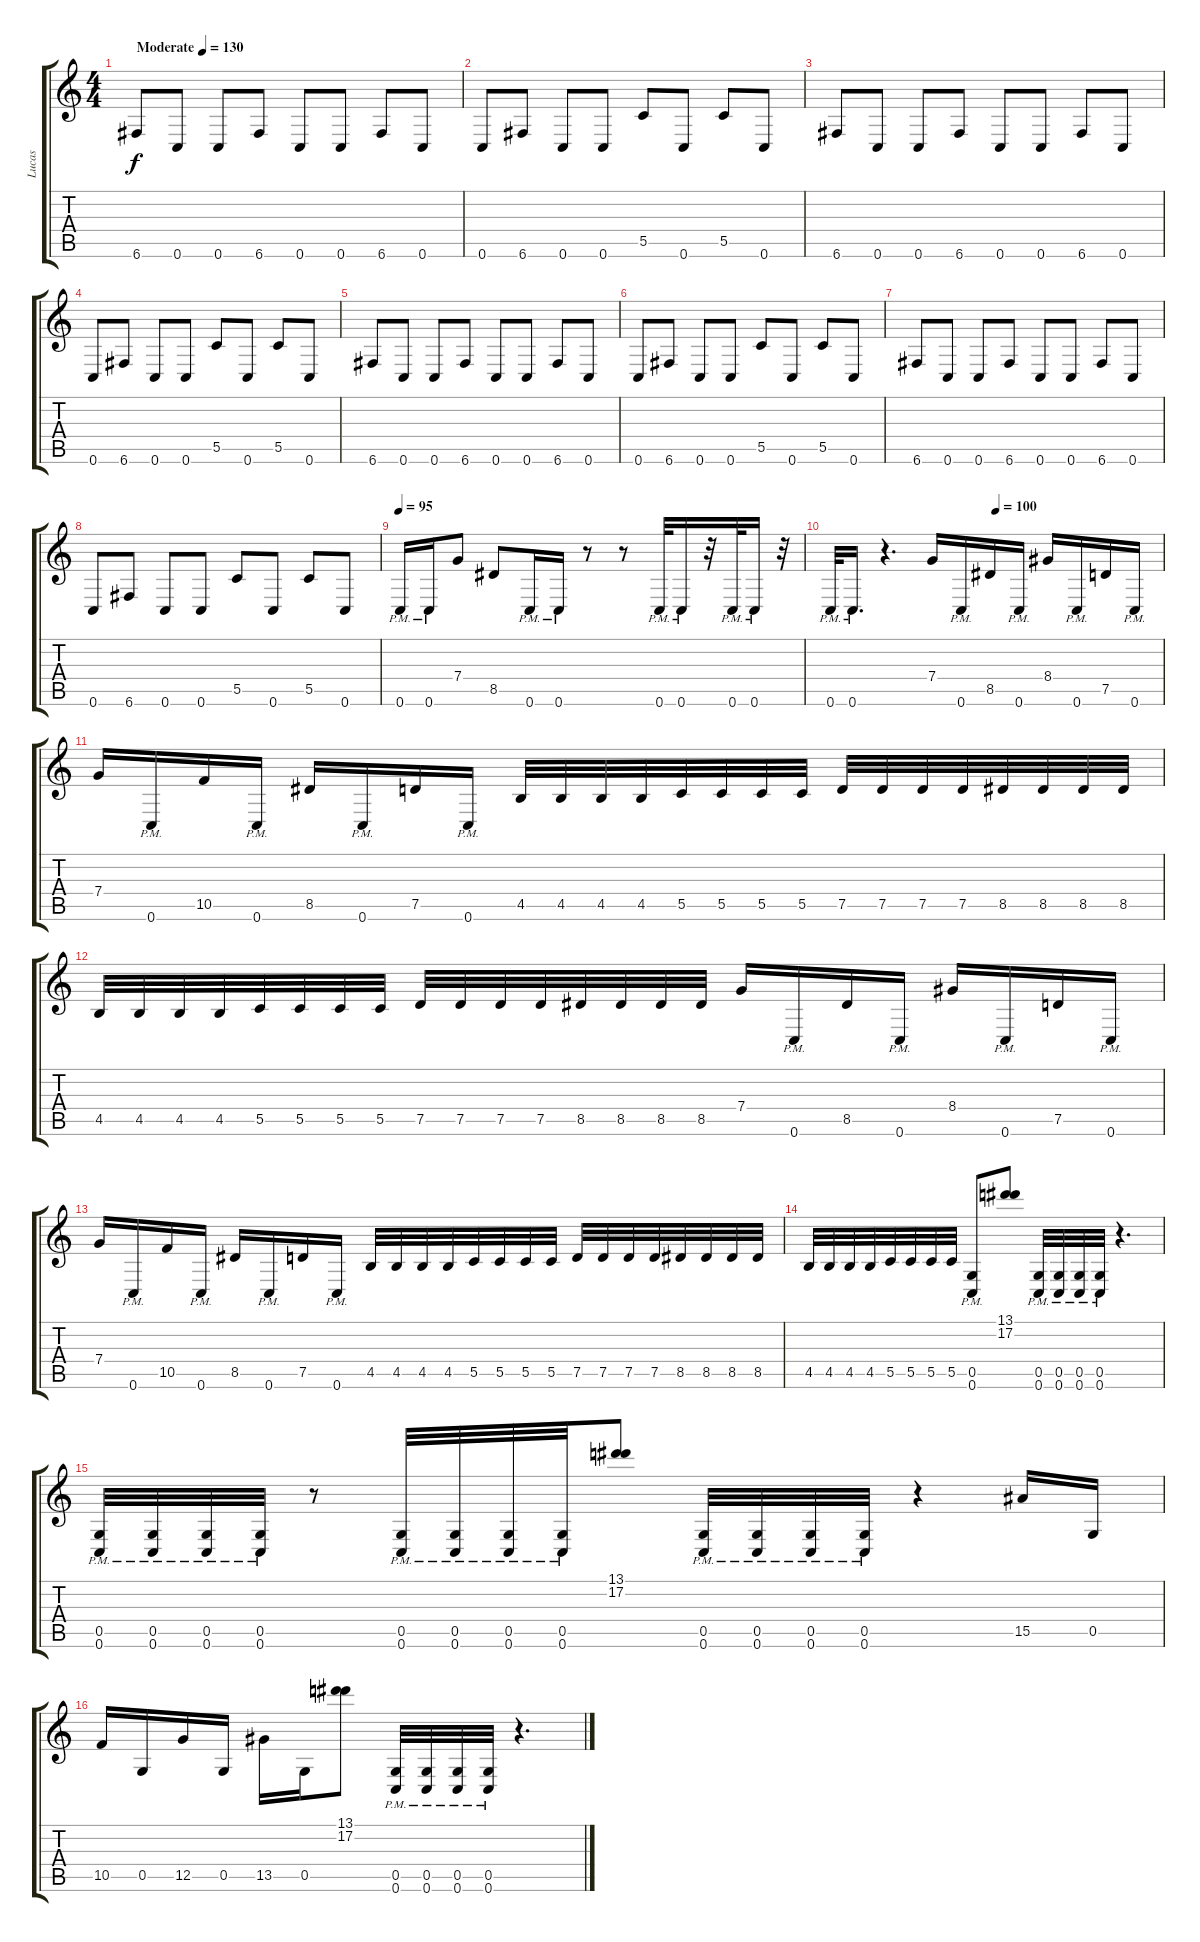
\track ("Lucas" "Lucas") {instrument distortionguitar}
\staff {score tabs}
\tuning (D4 A3 F3 C3 G2 C2) {hide}
\ts (4 4)
\tempo (130 "Moderate")
\clef g2
\ks c
6.6.8{dy f instrument distortionguitar} 0.6.8 0.6.8 6.6.8 0.6.8 0.6.8 6.6.8 0.6.8 |
0.6.8 6.6.8 0.6.8 0.6.8 5.5.8 0.6.8 5.5.8 0.6.8 |
6.6.8 0.6.8 0.6.8 6.6.8 0.6.8 0.6.8 6.6.8 0.6.8 |
0.6.8 6.6.8 0.6.8 0.6.8 5.5.8 0.6.8 5.5.8 0.6.8 |
6.6.8 0.6.8 0.6.8 6.6.8 0.6.8 0.6.8 6.6.8 0.6.8 |
0.6.8 6.6.8 0.6.8 0.6.8 5.5.8 0.6.8 5.5.8 0.6.8 |
6.6.8 0.6.8 0.6.8 6.6.8 0.6.8 0.6.8 6.6.8 0.6.8 |
0.6.8 6.6.8 0.6.8 0.6.8 5.5.8 0.6.8 5.5.8 0.6.8 |
\tempo 95
0.6{pm}.16 0.6{pm}.16 7.4.8 8.5.8 0.6{pm}.16 0.6{pm}.16 r.8 r.8 0.6{pm}.32 0.6{pm}.16 r.32 0.6{pm}.32 0.6{pm}.16 r.32 |
\tempo (100 0.5)
0.6{pm}.32 0.6{pm}.16{d} r.4{d} 7.4.16 0.6{pm}.16 8.5.16 0.6{pm}.16 8.4.16 0.6{pm}.16 7.5.16 0.6{pm}.16 |
7.4.16 0.6{pm}.16 10.5.16 0.6{pm}.16 8.5.16 0.6{pm}.16 7.5.16 0.6{pm}.16 4.5.32 4.5.32 4.5.32 4.5.32 5.5.32 5.5.32 5.5.32 5.5.32 7.5.32 7.5.32 7.5.32 7.5.32 8.5.32 8.5.32 8.5.32 8.5.32 |
4.5.32 4.5.32 4.5.32 4.5.32 5.5.32 5.5.32 5.5.32 5.5.32 7.5.32 7.5.32 7.5.32 7.5.32 8.5.32 8.5.32 8.5.32 8.5.32 7.4.16 0.6{pm}.16 8.5.16 0.6{pm}.16 8.4.16 0.6{pm}.16 7.5.16 0.6{pm}.16 |
7.4.16 0.6{pm}.16 10.5.16 0.6{pm}.16 8.5.16 0.6{pm}.16 7.5.16 0.6{pm}.16 4.5.32 4.5.32 4.5.32 4.5.32 5.5.32 5.5.32 5.5.32 5.5.32 7.5.32 7.5.32 7.5.32 7.5.32 8.5.32 8.5.32 8.5.32 8.5.32 |
4.5.32 4.5.32 4.5.32 4.5.32 5.5.32 5.5.32 5.5.32 5.5.32 (0.5{pm} 0.6{pm}).8 (13.1 17.2).8 (0.5{pm} 0.6{pm}).32 (0.5{pm} 0.6{pm}).32 (0.5{pm} 0.6{pm}).32 (0.5{pm} 0.6{pm}).32 r.4{d} |
(0.5{pm} 0.6{pm}).32 (0.5{pm} 0.6{pm}).32 (0.5{pm} 0.6{pm}).32 (0.5{pm} 0.6{pm}).32 r.8 (0.5{pm} 0.6{pm}).32 (0.5{pm} 0.6{pm}).32 (0.5{pm} 0.6{pm}).32 (0.5{pm} 0.6{pm}).32 (13.1 17.2).8 (0.5{pm} 0.6{pm}).32 (0.5{pm} 0.6{pm}).32 (0.5{pm} 0.6{pm}).32 (0.5{pm} 0.6{pm}).32 r.4 15.5.16 0.5.16 |
10.5.16 0.5.16 12.5.16 0.5.16 13.5.16 0.5.16 (13.1 17.2).8 (0.5{pm} 0.6{pm}).32 (0.5{pm} 0.6{pm}).32 (0.5{pm} 0.6{pm}).32 (0.5{pm} 0.6{pm}).32 r.4{d}
